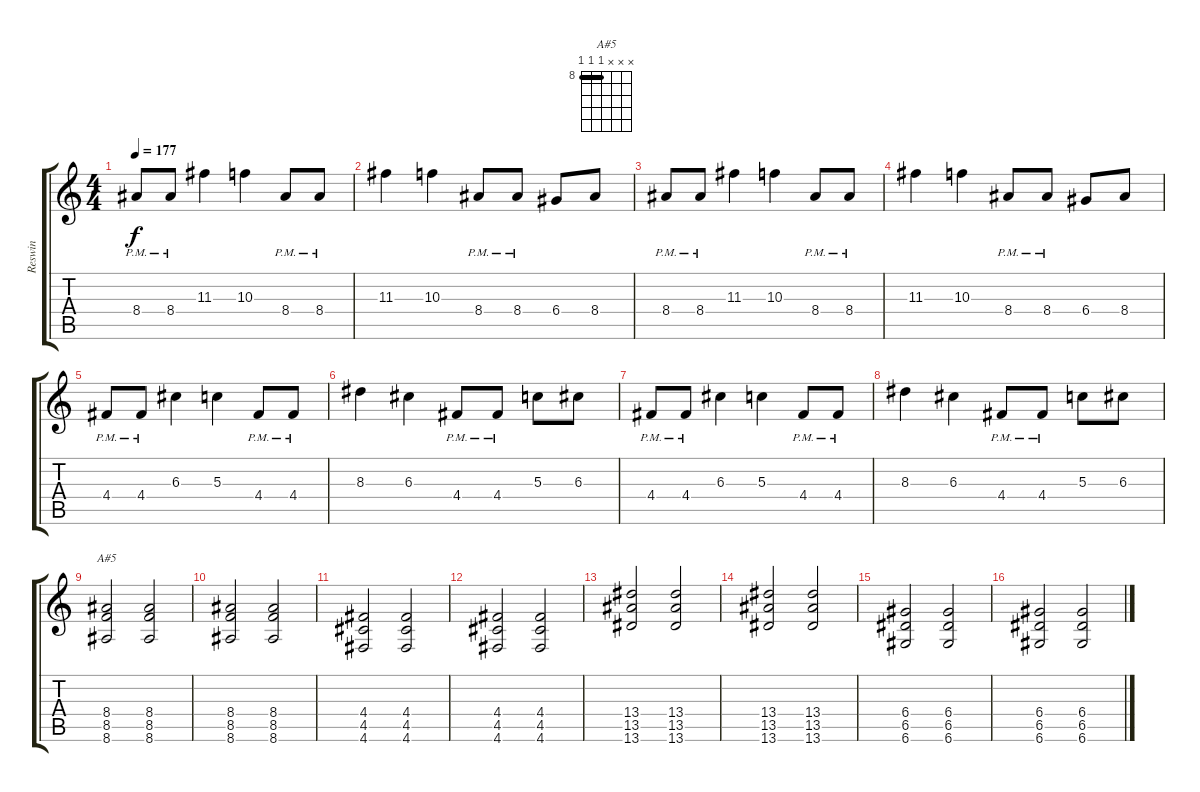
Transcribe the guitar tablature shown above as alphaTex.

\track ("Reswin" "Reswin") {instrument distortionguitar}
\staff {score tabs}
\tuning (E4 B3 G3 D3 A2 D2) {hide}
\chord ("A#5" x x x 8 8 8) {firstfret 8 barre 8}
\ts (4 4)
\tempo 177
\clef g2
\ks c
8.4{pm}.8{dy f} 8.4{pm}.8 11.3.4 10.3.4 8.4{pm}.8 8.4{pm}.8 |
11.3.4 10.3.4 8.4{pm}.8 8.4{pm}.8 6.4.8 8.4.8 |
8.4{pm}.8 8.4{pm}.8 11.3.4 10.3.4 8.4{pm}.8 8.4{pm}.8 |
11.3.4 10.3.4 8.4{pm}.8 8.4{pm}.8 6.4.8 8.4.8 |
4.4{pm}.8 4.4{pm}.8 6.3.4 5.3.4 4.4{pm}.8 4.4{pm}.8 |
8.3.4 6.3.4 4.4{pm}.8 4.4{pm}.8 5.3.8 6.3.8 |
4.4{pm}.8 4.4{pm}.8 6.3.4 5.3.4 4.4{pm}.8 4.4{pm}.8 |
8.3.4 6.3.4 4.4{pm}.8 4.4{pm}.8 5.3.8 6.3.8 |
(8.4 8.5 8.6).2{ch "A#5"} (8.4 8.5 8.6).2 |
(8.4 8.5 8.6).2 (8.4 8.5 8.6).2 |
(4.4 4.5 4.6).2 (4.4 4.5 4.6).2 |
(4.4 4.5 4.6).2 (4.4 4.5 4.6).2 |
(13.4 13.5 13.6).2 (13.4 13.5 13.6).2 |
(13.4 13.5 13.6).2 (13.4 13.5 13.6).2 |
(6.4 6.5 6.6).2 (6.4 6.5 6.6).2 |
(6.4 6.5 6.6).2 (6.4 6.5 6.6).2
